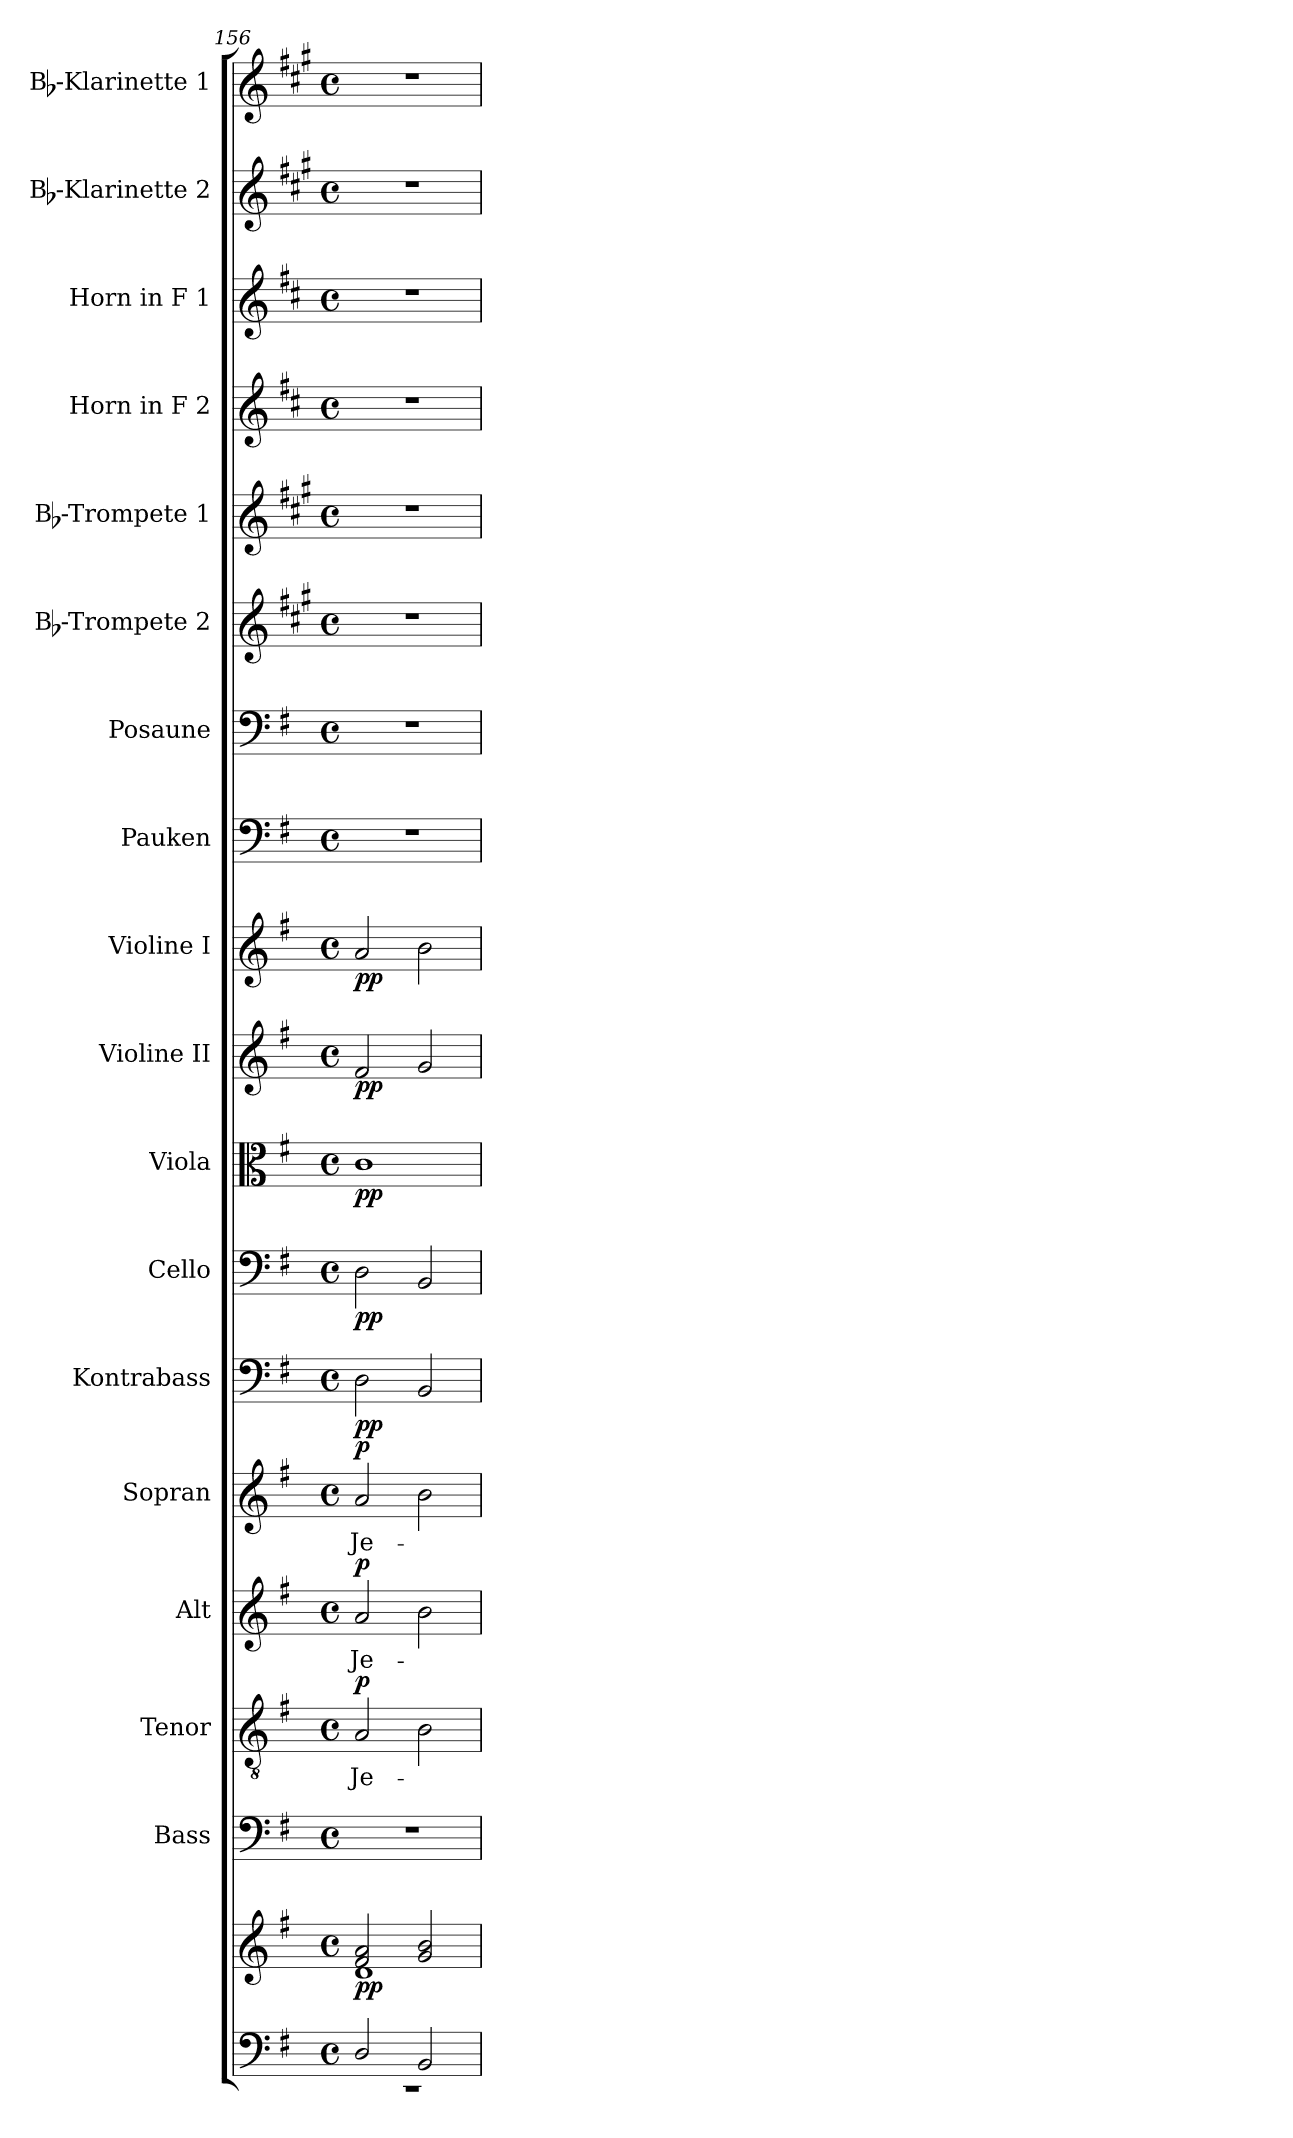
**kern	**kern	**dynam	**kern	**kern	**text	**dynam	**kern	**text	**dynam	**kern	**text	**dynam	**kern	**dynam	**kern	**dynam	**kern	**dynam	**kern	**dynam	**kern	**dynam	**kern	**kern	**kern	**kern	**kern	**kern	**kern	**kern
*part18	*part18	*part18	*part17	*part16	*part16	*part16	*part15	*part15	*part15	*part14	*part14	*part14	*part13	*part13	*part12	*part12	*part11	*part11	*part10	*part10	*part9	*part9	*part8	*part7	*part6	*part5	*part4	*part3	*part2	*part1
*staff19	*staff18	*staff18/19	*staff17	*staff16	*staff16	*staff16	*staff15	*staff15	*staff15	*staff14	*staff14	*staff14	*staff13	*staff13	*staff12	*staff12	*staff11	*staff11	*staff10	*staff10	*staff9	*staff9	*staff8	*staff7	*staff6	*staff5	*staff4	*staff3	*staff2	*staff1
*	*	*	*I"Bass	*I"Tenor	*	*	*I"Alt	*	*	*I"Sopran	*	*	*I"Kontrabass	*	*I"Cello	*	*I"Viola	*	*I"Violine II	*	*I"Violine I	*	*I"Pauken	*I"Posaune	*I"Bb-Trompete 2	*I"Bb-Trompete 1	*I"Horn in F 2	*I"Horn in F 1	*I"Bb-Klarinette 2	*I"Bb-Klarinette 1
*	*	*	*I'B.	*I'T.	*	*	*I'A.	*	*	*I'S.	*	*	*I'Kb.	*	*	*	*I'Vla.	*	*I'Vl. II	*	*I'Vl. I	*	*I'Pk.	*I'Pos.	*I'Bb Trp. 2	*I'Bb Trp. 1	*	*	*I'Bb Kl. 2	*I'Bb Kl. 1
*clefF4	*clefG2	*	*clefF4	*clefGv2	*	*	*clefG2	*	*	*clefG2	*	*	*clefF4	*	*clefF4	*	*clefC3	*	*clefG2	*	*clefG2	*	*clefF4	*clefF4	*clefG2	*clefG2	*clefG2	*clefG2	*clefG2	*clefG2
*	*	*	*	*	*	*	*	*	*	*	*	*	*ITrd7c12	*	*	*	*	*	*	*	*	*	*	*	*ITrd1c2	*ITrd1c2	*ITrd4c7	*ITrd4c7	*ITrd1c2	*ITrd1c2
*k[f#]	*k[f#]	*	*k[f#]	*k[f#]	*	*	*k[f#]	*	*	*k[f#]	*	*	*k[f#]	*	*k[f#]	*	*k[f#]	*	*k[f#]	*	*k[f#]	*	*k[f#]	*k[f#]	*k[f#]	*k[f#]	*k[f#]	*k[f#]	*k[f#]	*k[f#]
*G:	*G:	*	*G:	*G:	*	*	*G:	*	*	*G:	*	*	*G:	*	*G:	*	*G:	*	*G:	*	*G:	*	*G:	*G:	*G:	*G:	*G:	*G:	*G:	*G:
*M4/4	*M4/4	*	*M4/4	*M4/4	*	*	*M4/4	*	*	*M4/4	*	*	*M4/4	*	*M4/4	*	*M4/4	*	*M4/4	*	*M4/4	*	*M4/4	*M4/4	*M4/4	*M4/4	*M4/4	*M4/4	*M4/4	*M4/4
*met(c)	*met(c)	*	*met(c)	*met(c)	*	*	*met(c)	*	*	*met(c)	*	*	*met(c)	*	*met(c)	*	*met(c)	*	*met(c)	*	*met(c)	*	*met(c)	*met(c)	*met(c)	*met(c)	*met(c)	*met(c)	*met(c)	*met(c)
=156	=156	=156	=156	=156	=156	=156	=156	=156	=156	=156	=156	=156	=156	=156	=156	=156	=156	=156	=156	=156	=156	=156	=156	=156	=156	=156	=156	=156	=156	=156
*^	*^	*	*	*	*	*	*	*	*	*	*	*	*	*	*	*	*	*	*	*	*	*	*	*	*	*	*	*	*	*
!	!	!	!	!LO:DY:b	!	!	!LO:LY:b	!LO:DY:a	!	!LO:LY:b	!LO:DY:a	!	!LO:LY:b	!LO:DY:a	!	!LO:DY:b	!	!LO:DY:b	!	!LO:DY:b	!	!LO:DY:b	!	!LO:DY:b	!	!	!	!	!	!	!	!
2D/	1rEE	2f#/ 2a/	1d	pp	1r	2A/	Je-	p	2a/	Je-	p	2a/	Je-	p	2DD\	pp	2D\	pp	1c	pp	2f#/	pp	2a/	pp	1r	1r	1r	1r	1r	1r	1r	1r
2BB/	.	2g/ 2b/	.	.	.	2B\	.	.	2b\	.	.	2b\	.	.	2BBB/	.	2BB/	.	.	.	2g/	.	2b\	.	.	.	.	.	.	.	.	.
*v	*v	*	*	*	*	*	*	*	*	*	*	*	*	*	*	*	*	*	*	*	*	*	*	*	*	*	*	*	*	*	*	*
*	*v	*v	*	*	*	*	*	*	*	*	*	*	*	*	*	*	*	*	*	*	*	*	*	*	*	*	*	*	*	*	*
=	=	=	=	=	=	=	=	=	=	=	=	=	=	=	=	=	=	=	=	=	=	=	=	=	=	=	=	=	=	=
*-	*-	*-	*-	*-	*-	*-	*-	*-	*-	*-	*-	*-	*-	*-	*-	*-	*-	*-	*-	*-	*-	*-	*-	*-	*-	*-	*-	*-	*-	*-
